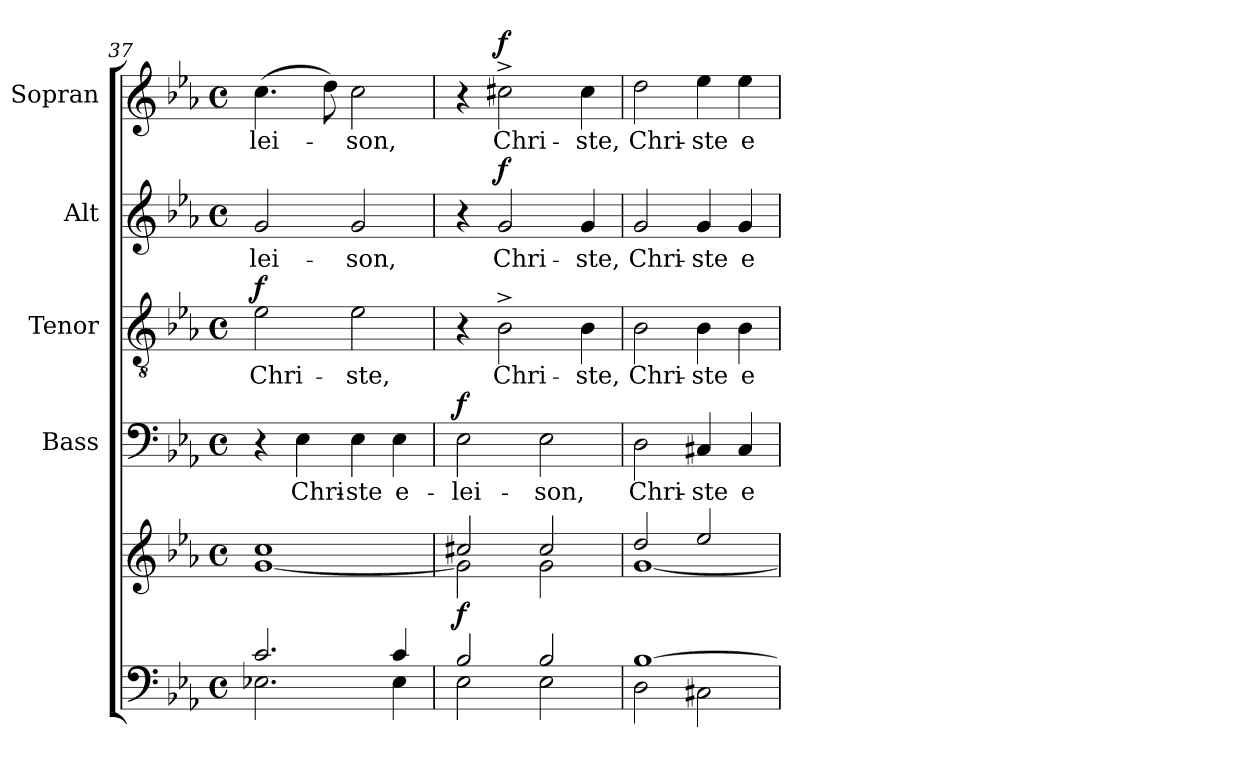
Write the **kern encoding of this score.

**kern	**kern	**dynam	**kern	**text	**dynam	**kern	**text	**dynam	**kern	**text	**dynam	**kern	**text	**dynam
*part5	*part5	*part5	*part4	*part4	*part4	*part3	*part3	*part3	*part2	*part2	*part2	*part1	*part1	*part1
*staff6	*staff5	*staff5/6	*staff4	*staff4	*staff4	*staff3	*staff3	*staff3	*staff2	*staff2	*staff2	*staff1	*staff1	*staff1
*	*	*	*I"Bass	*	*	*I"Tenor	*	*	*I"Alt	*	*	*I"Sopran	*	*
*	*	*	*I'B.	*	*	*I'T.	*	*	*I'A.	*	*	*I'S.	*	*
*clefF4	*clefG2	*	*clefF4	*	*	*clefGv2	*	*	*clefG2	*	*	*clefG2	*	*
*k[b-e-a-]	*k[b-e-a-]	*	*k[b-e-a-]	*	*	*k[b-e-a-]	*	*	*k[b-e-a-]	*	*	*k[b-e-a-]	*	*
*E-:	*E-:	*	*E-:	*	*	*E-:	*	*	*E-:	*	*	*E-:	*	*
*M4/4	*M4/4	*	*M4/4	*	*	*M4/4	*	*	*M4/4	*	*	*M4/4	*	*
*met(c)	*met(c)	*	*met(c)	*	*	*met(c)	*	*	*met(c)	*	*	*met(c)	*	*
=37	=37	=37	=37	=37	=37	=37	=37	=37	=37	=37	=37	=37	=37	=37
*^	*^	*	*	*	*	*	*	*	*	*	*	*	*	*
!	!	!	!	!	!	!	!	!	!LO:LY:b	!LO:DY:a	!	!LO:LY:b	!	!	!LO:LY:b	!
2.c/	2.E-X\	1cc	[<1g	.	4r	.	.	2e-\	Chri-	f	2g/	-lei-	.	(>4.cc\	-lei-	.
!	!	!	!	!	!	!LO:LY:b	!	!	!	!	!	!	!	!	!	!
.	.	.	.	.	4E-\	Chri-	.	.	.	.	.	.	.	.	.	.
.	.	.	.	.	.	.	.	.	.	.	.	.	.	8dd\)	.	.
!	!	!	!	!	!	!LO:LY:b	!	!	!LO:LY:b	!	!	!LO:LY:b	!	!	!LO:LY:b	!
.	.	.	.	.	4E-\	-ste	.	2e-\	-ste,	.	2g/	-son,	.	2cc\	-son,	.
!	!	!	!	!	!	!LO:LY:b	!	!	!	!	!	!	!	!	!	!
4c/	4E-\	.	.	.	4E-\	e-	.	.	.	.	.	.	.	.	.	.
=38	=38	=38	=38	=38	=38	=38	=38	=38	=38	=38	=38	=38	=38	=38	=38	=38
!	!	!	!	!LO:DY:b	!	!LO:LY:b	!LO:DY:a	!	!	!	!	!	!	!	!	!
2B-/	2E-\	2cc#X/	2g\]	f	2E-\	-lei-	f	4r	.	.	4r	.	.	4r	.	.
!	!	!	!	!	!	!	!	!	!LO:LY:b	!	!	!LO:LY:b	!LO:DY:a	!	!LO:LY:b	!LO:DY:a
.	.	.	.	.	.	.	.	2B-^>\	Chri-	.	2g/	Chri-	f	2cc#X^>\	Chri-	f
!	!	!	!	!	!	!LO:LY:b	!	!	!	!	!	!	!	!	!	!
2B-/	2E-\	2cc#/	2g\	.	2E-\	-son,	.	.	.	.	.	.	.	.	.	.
!	!	!	!	!	!	!	!	!	!LO:LY:b	!	!	!LO:LY:b	!	!	!LO:LY:b	!
.	.	.	.	.	.	.	.	4B-\	-ste,	.	4g/	-ste,	.	4cc#\	-ste,	.
=39	=39	=39	=39	=39	=39	=39	=39	=39	=39	=39	=39	=39	=39	=39	=39	=39
!	!	!	!	!	!	!LO:LY:b	!	!	!LO:LY:b	!	!	!LO:LY:b	!	!	!LO:LY:b	!
[>1B-	2D\	2dd/	[<1g	.	2D\	Chri-	.	2B-\	Chri-	.	2g/	Chri-	.	2dd\	Chri-	.
!	!	!	!	!	!	!LO:LY:b	!	!	!LO:LY:b	!	!	!LO:LY:b	!	!	!LO:LY:b	!
.	2C#X\	2ee-/	.	.	4C#X/	-ste	.	4B-\	-ste	.	4g/	-ste	.	4ee-\	-ste	.
!	!	!	!	!	!	!LO:LY:b	!	!	!LO:LY:b	!	!	!LO:LY:b	!	!	!LO:LY:b	!
.	.	.	.	.	4C#/	e-	.	4B-\	e-	.	4g/	e-	.	4ee-\	e-	.
*v	*v	*	*	*	*	*	*	*	*	*	*	*	*	*	*	*
*	*v	*v	*	*	*	*	*	*	*	*	*	*	*	*	*
=	=	=	=	=	=	=	=	=	=	=	=	=	=	=
*-	*-	*-	*-	*-	*-	*-	*-	*-	*-	*-	*-	*-	*-	*-
